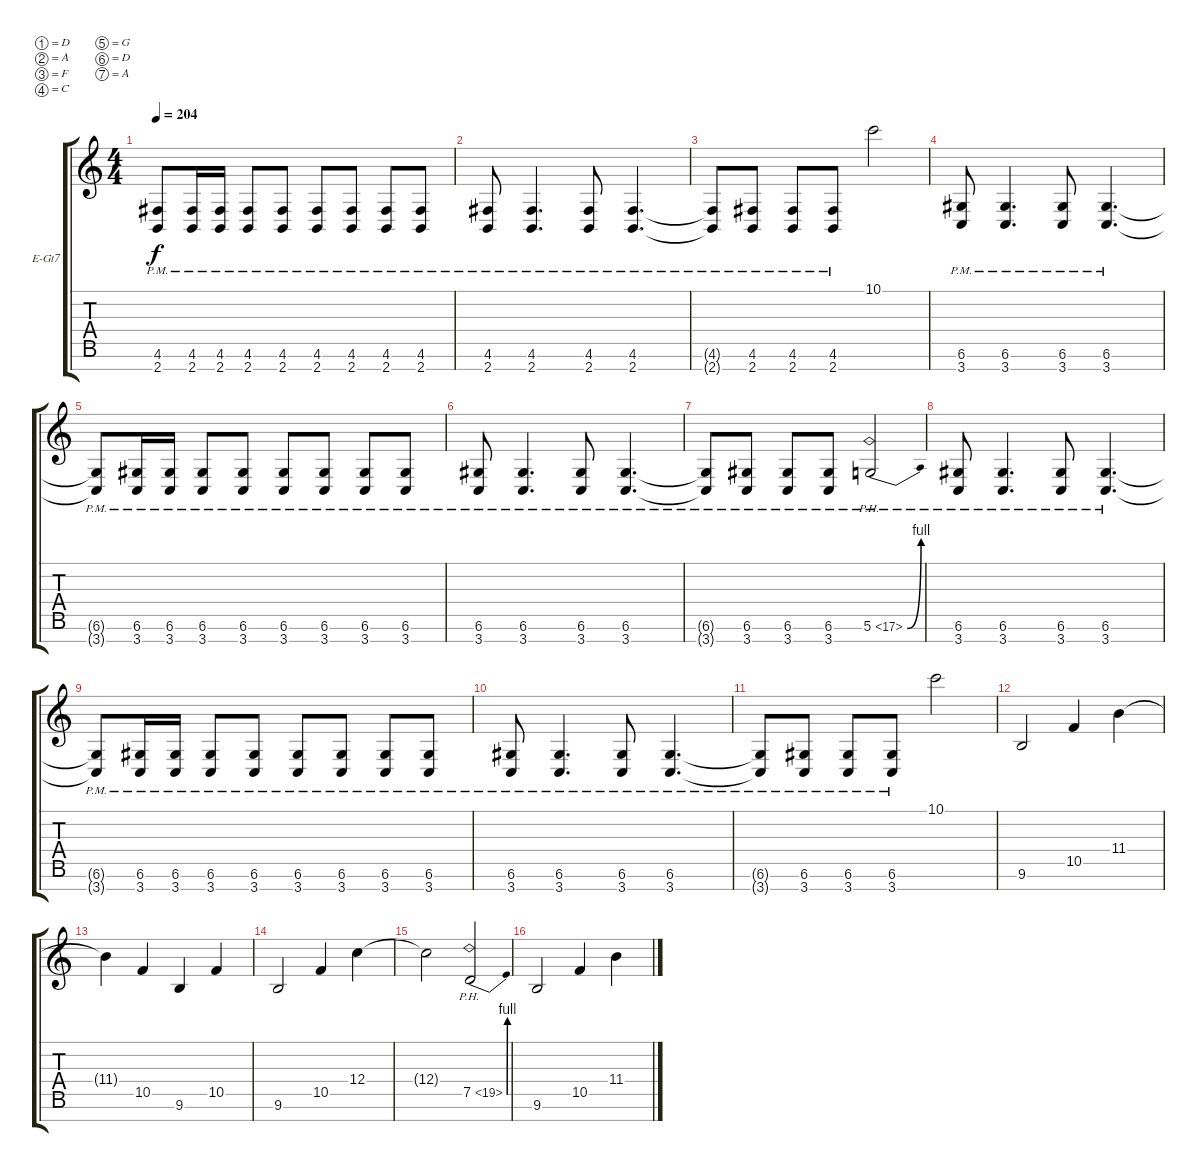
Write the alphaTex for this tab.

\bracketExtendMode groupsimilarinstruments
\firstSystemTrackNameOrientation horizontal
\otherSystemsTrackNameOrientation horizontal
\track ("Kévin Chartré" "E-Gt7") {instrument distortionguitar}
\staff {score tabs}
\tuning (D4 A3 F3 C3 G2 D2 A1)
\ts (4 4)
\tempo 204
\clef g2
\ks c
(4.6{pm t} 2.7{pm t}).8{dy f} (4.6{pm} 2.7{pm}).16 (4.6{pm} 2.7{pm}).16 (4.6{pm} 2.7{pm}).8 (4.6{pm} 2.7{pm}).8 (4.6{pm} 2.7{pm}).8 (4.6{pm} 2.7{pm}).8 (4.6{pm} 2.7{pm}).8 (4.6{pm} 2.7{pm}).8 |
(4.6{pm} 2.7{pm}).8 (4.6{pm} 2.7{pm}).4{d} (4.6{pm} 2.7{pm}).8 (4.6{pm} 2.7{pm}).4{d} |
(4.6{pm t} 2.7{pm t}).8 (4.6{pm} 2.7{pm}).8 (4.6{pm} 2.7{pm}).8 (4.6{pm} 2.7{pm}).8 10.1.2 |
(6.6{pm} 3.7{pm}).8 (6.6{pm} 3.7{pm}).4{d} (6.6{pm} 3.7{pm}).8 (6.6{pm} 3.7{pm}).4{d} |
(6.6{pm t} 3.7{pm t}).8 (6.6{pm} 3.7{pm}).16 (6.6{pm} 3.7{pm}).16 (6.6{pm} 3.7{pm}).8 (6.6{pm} 3.7{pm}).8 (6.6{pm} 3.7{pm}).8 (6.6{pm} 3.7{pm}).8 (6.6{pm} 3.7{pm}).8 (6.6{pm} 3.7{pm}).8 |
(6.6{pm} 3.7{pm}).8 (6.6{pm} 3.7{pm}).4{d} (6.6{pm} 3.7{pm}).8 (6.6{pm} 3.7{pm}).4{d} |
(6.6{pm t} 3.7{pm t}).8 (6.6{pm} 3.7{pm}).8 (6.6{pm} 3.7{pm}).8 (6.6{pm} 3.7{pm}).8 5.6{be (bend 0 0 60 4) ph 12 pm}.2 |
(6.6{pm} 3.7{pm}).8 (6.6{pm} 3.7{pm}).4{d} (6.6{pm} 3.7{pm}).8 (6.6{pm} 3.7{pm}).4{d} |
(6.6{pm t} 3.7{pm t}).8 (6.6{pm} 3.7{pm}).16 (6.6{pm} 3.7{pm}).16 (6.6{pm} 3.7{pm}).8 (6.6{pm} 3.7{pm}).8 (6.6{pm} 3.7{pm}).8 (6.6{pm} 3.7{pm}).8 (6.6{pm} 3.7{pm}).8 (6.6{pm} 3.7{pm}).8 |
(6.6{pm} 3.7{pm}).8 (6.6{pm} 3.7{pm}).4{d} (6.6{pm} 3.7{pm}).8 (6.6{pm} 3.7{pm}).4{d} |
(6.6{pm t} 3.7{pm t}).8 (6.6{pm} 3.7{pm}).8 (6.6{pm} 3.7{pm}).8 (6.6{pm} 3.7{pm}).8 10.1.2 |
9.6.2 10.5.4 11.4.4 |
11.4{t}.4 10.5.4 9.6.4 10.5.4 |
9.6.2 10.5.4 12.4.4 |
12.4{t}.2 7.5{be (bend 0 0 60 4) ph 12}.2 |
9.6.2 10.5.4 11.4.4
